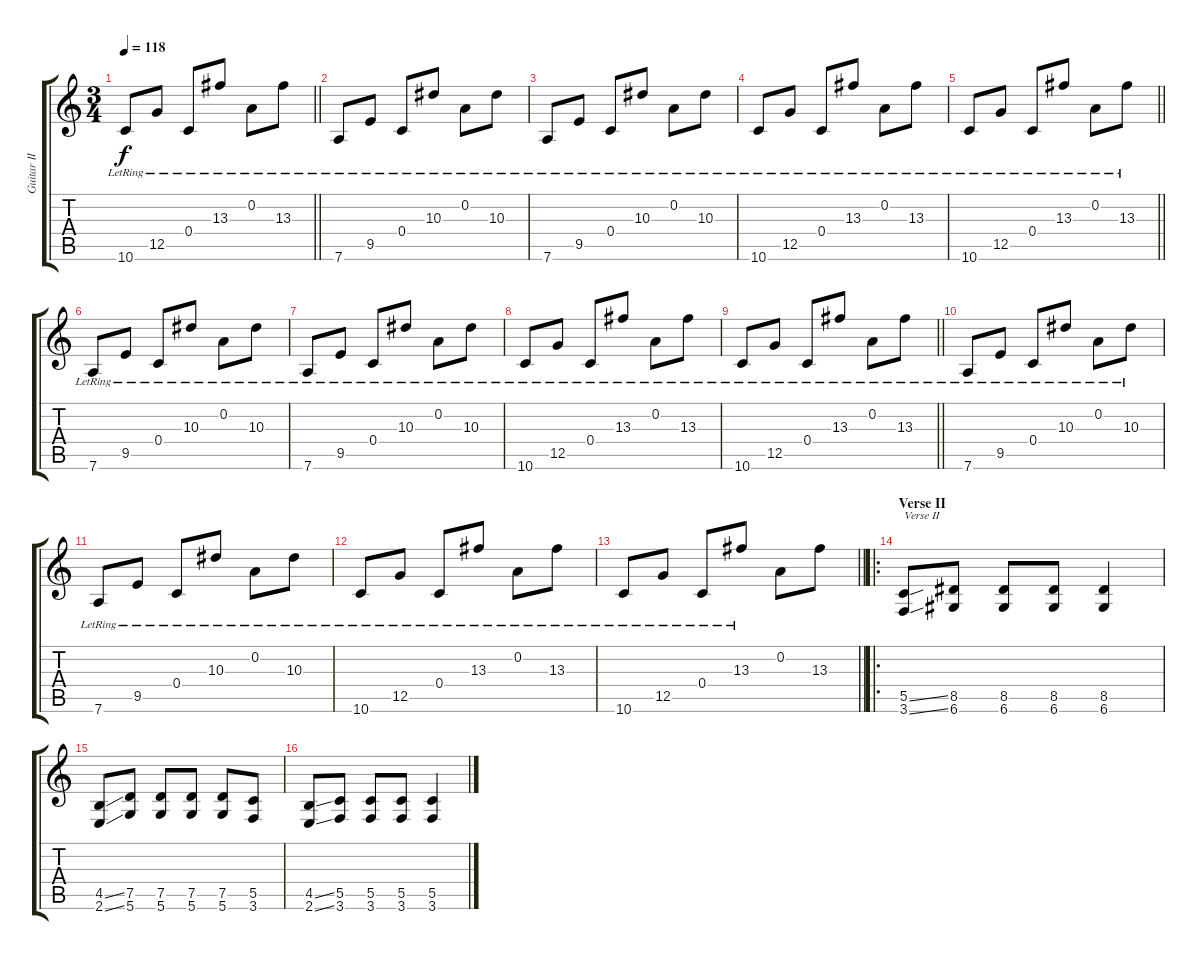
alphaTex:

\track ("Guitar II [Brent Hinds]" "Guitar II ") {instrument distortionguitar}
\staff {score tabs}
\tuning (D4 A3 F3 C3 G2 D2) {hide}
\ts (3 4)
\tempo 118
\clef g2
\barLineRight lightlight
\ks c
10.6{lr}.8{dy f} 12.5{lr}.8 0.4{lr}.8 13.3{lr}.8 0.2{lr}.8 13.3{lr}.8 |
7.6{lr}.8 9.5{lr}.8 0.4{lr}.8 10.3{lr}.8 0.2{lr}.8 10.3{lr}.8 |
7.6{lr}.8 9.5{lr}.8 0.4{lr}.8 10.3{lr}.8 0.2{lr}.8 10.3{lr}.8 |
10.6{lr}.8 12.5{lr}.8 0.4{lr}.8 13.3{lr}.8 0.2{lr}.8 13.3{lr}.8 |
\barLineRight lightlight
10.6{lr}.8 12.5{lr}.8 0.4{lr}.8 13.3{lr}.8 0.2{lr}.8 13.3{lr}.8 |
7.6{lr}.8 9.5{lr}.8 0.4{lr}.8 10.3{lr}.8 0.2{lr}.8 10.3{lr}.8 |
7.6{lr}.8 9.5{lr}.8 0.4{lr}.8 10.3{lr}.8 0.2{lr}.8 10.3{lr}.8 |
10.6{lr}.8 12.5{lr}.8 0.4{lr}.8 13.3{lr}.8 0.2{lr}.8 13.3{lr}.8 |
\barLineRight lightlight
10.6{lr}.8 12.5{lr}.8 0.4{lr}.8 13.3{lr}.8 0.2{lr}.8 13.3{lr}.8 |
7.6{lr}.8 9.5{lr}.8 0.4{lr}.8 10.3{lr}.8 0.2{lr}.8 10.3{lr}.8 |
7.6{lr}.8 9.5{lr}.8 0.4{lr}.8 10.3{lr}.8 0.2{lr}.8 10.3{lr}.8 |
10.6{lr}.8 12.5{lr}.8 0.4{lr}.8 13.3{lr}.8 0.2{lr}.8 13.3{lr}.8 |
\barLineRight lightlight
10.6{lr}.8 12.5{lr}.8 0.4{lr}.8 13.3{lr}.8 0.2.8 13.3.8 |
\ro
\section ("" "Verse II")
(5.5{ss} 3.6{ss}).8{txt "Verse II"} (8.5 6.6).8 (8.5 6.6).8 (8.5 6.6).8 (8.5 6.6).4 |
(4.5{ss} 2.6{ss}).8 (7.5 5.6).8 (7.5 5.6).8 (7.5 5.6).8 (7.5 5.6).8 (5.5 3.6).8 |
(4.5{ss} 2.6{ss}).8 (5.5 3.6).8 (5.5 3.6).8 (5.5 3.6).8 (5.5 3.6).4
